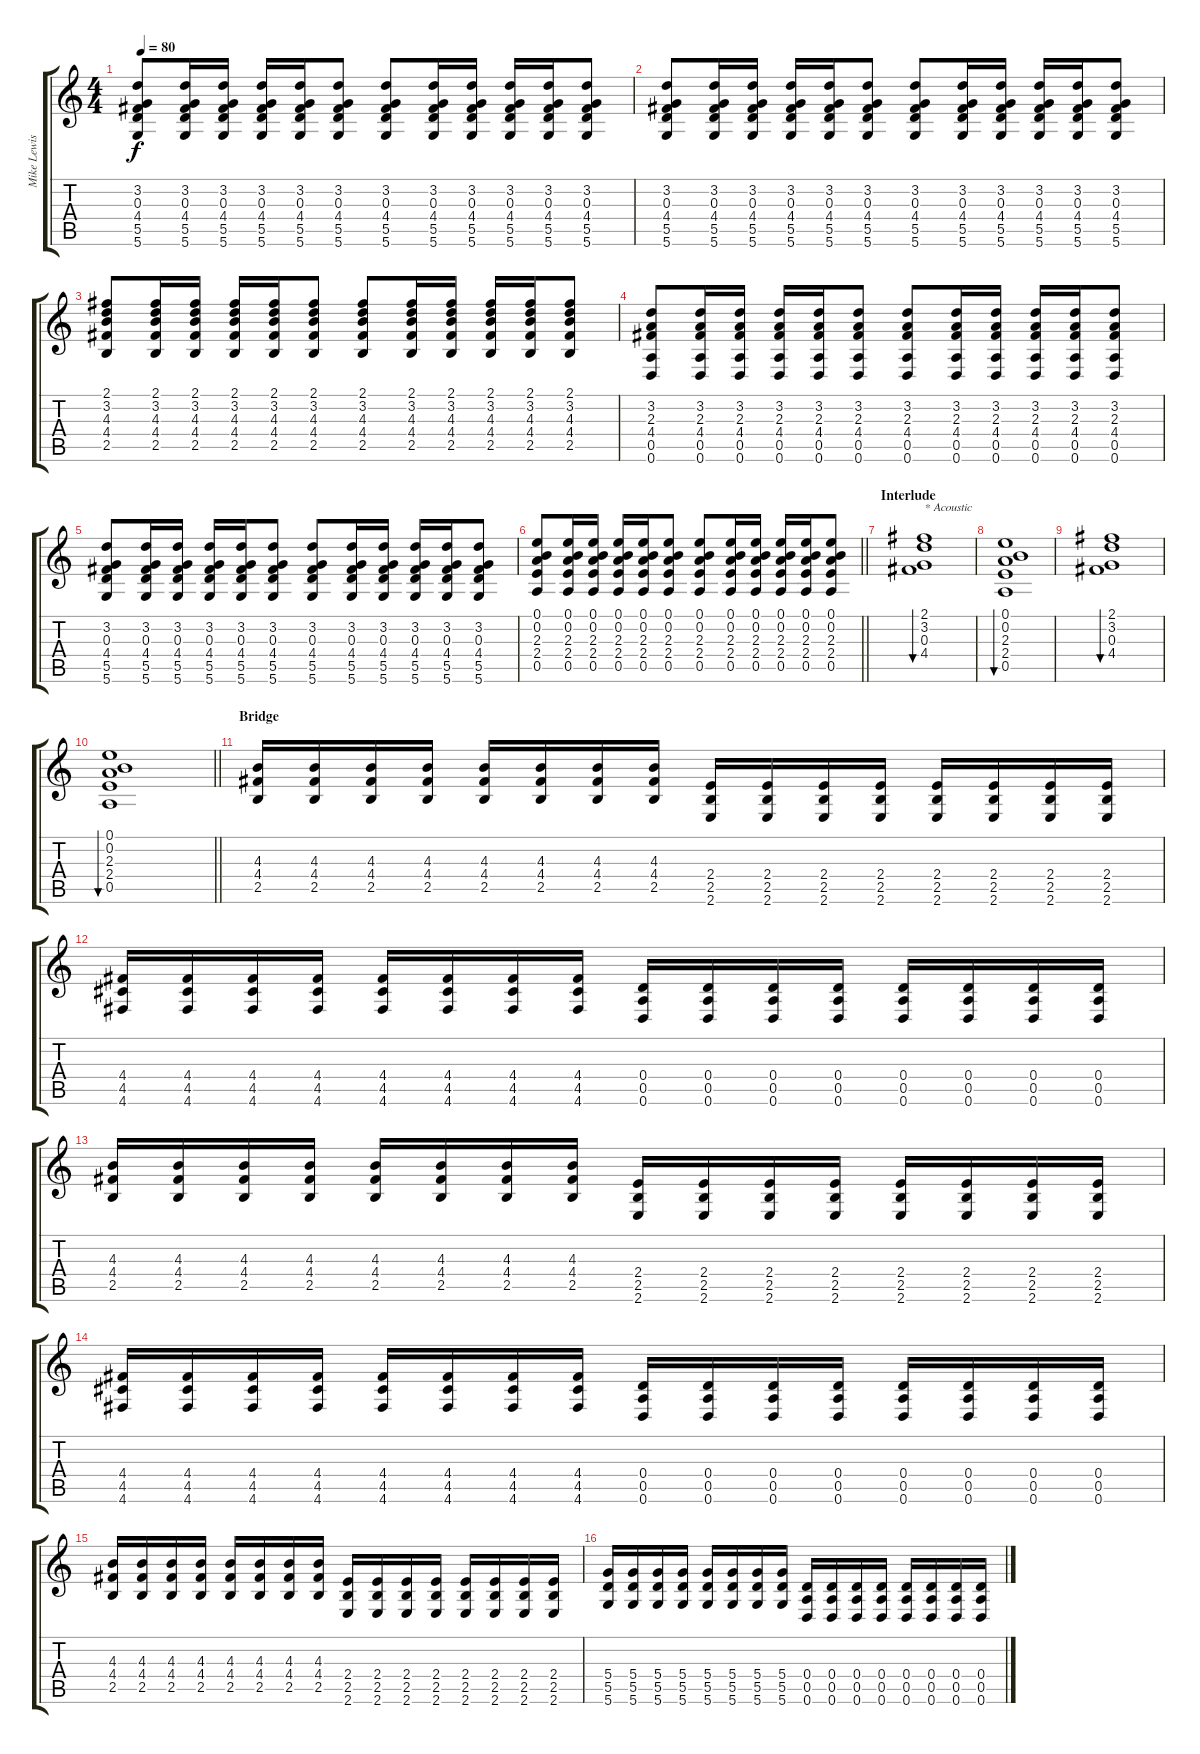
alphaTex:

\track ("Mike Lewis | Rhythm" "Mike Lewis") {instrument overdrivenguitar}
\staff {score tabs}
\tuning (E4 B3 G3 D3 A2 D2) {hide}
\ts (4 4)
\tempo 80
\clef g2
\ks c
(3.2 0.3 4.4 5.5 5.6).8{dy f} (3.2 0.3 4.4 5.5 5.6).16 (3.2 0.3 4.4 5.5 5.6).16 (3.2 0.3 4.4 5.5 5.6).16 (3.2 0.3 4.4 5.5 5.6).16 (3.2 0.3 4.4 5.5 5.6).8 (3.2 0.3 4.4 5.5 5.6).8 (3.2 0.3 4.4 5.5 5.6).16 (3.2 0.3 4.4 5.5 5.6).16 (3.2 0.3 4.4 5.5 5.6).16 (3.2 0.3 4.4 5.5 5.6).16 (3.2 0.3 4.4 5.5 5.6).8 |
(3.2 0.3 4.4 5.5 5.6).8 (3.2 0.3 4.4 5.5 5.6).16 (3.2 0.3 4.4 5.5 5.6).16 (3.2 0.3 4.4 5.5 5.6).16 (3.2 0.3 4.4 5.5 5.6).16 (3.2 0.3 4.4 5.5 5.6).8 (3.2 0.3 4.4 5.5 5.6).8 (3.2 0.3 4.4 5.5 5.6).16 (3.2 0.3 4.4 5.5 5.6).16 (3.2 0.3 4.4 5.5 5.6).16 (3.2 0.3 4.4 5.5 5.6).16 (3.2 0.3 4.4 5.5 5.6).8 |
(2.1 3.2 4.3 4.4 2.5).8 (2.1 3.2 4.3 4.4 2.5).16 (2.1 3.2 4.3 4.4 2.5).16 (2.1 3.2 4.3 4.4 2.5).16 (2.1 3.2 4.3 4.4 2.5).16 (2.1 3.2 4.3 4.4 2.5).8 (2.1 3.2 4.3 4.4 2.5).8 (2.1 3.2 4.3 4.4 2.5).16 (2.1 3.2 4.3 4.4 2.5).16 (2.1 3.2 4.3 4.4 2.5).16 (2.1 3.2 4.3 4.4 2.5).16 (2.1 3.2 4.3 4.4 2.5).8 |
(3.2 2.3 4.4 0.5 0.6).8 (3.2 2.3 4.4 0.5 0.6).16 (3.2 2.3 4.4 0.5 0.6).16 (3.2 2.3 4.4 0.5 0.6).16 (3.2 2.3 4.4 0.5 0.6).16 (3.2 2.3 4.4 0.5 0.6).8 (3.2 2.3 4.4 0.5 0.6).8 (3.2 2.3 4.4 0.5 0.6).16 (3.2 2.3 4.4 0.5 0.6).16 (3.2 2.3 4.4 0.5 0.6).16 (3.2 2.3 4.4 0.5 0.6).16 (3.2 2.3 4.4 0.5 0.6).8 |
(3.2 0.3 4.4 5.5 5.6).8 (3.2 0.3 4.4 5.5 5.6).16 (3.2 0.3 4.4 5.5 5.6).16 (3.2 0.3 4.4 5.5 5.6).16 (3.2 0.3 4.4 5.5 5.6).16 (3.2 0.3 4.4 5.5 5.6).8 (3.2 0.3 4.4 5.5 5.6).8 (3.2 0.3 4.4 5.5 5.6).16 (3.2 0.3 4.4 5.5 5.6).16 (3.2 0.3 4.4 5.5 5.6).16 (3.2 0.3 4.4 5.5 5.6).16 (3.2 0.3 4.4 5.5 5.6).8 |
\barLineRight lightlight
(0.1 0.2 2.3 2.4 0.5).8 (0.1 0.2 2.3 2.4 0.5).16 (0.1 0.2 2.3 2.4 0.5).16 (0.1 0.2 2.3 2.4 0.5).16 (0.1 0.2 2.3 2.4 0.5).16 (0.1 0.2 2.3 2.4 0.5).8 (0.1 0.2 2.3 2.4 0.5).8 (0.1 0.2 2.3 2.4 0.5).16 (0.1 0.2 2.3 2.4 0.5).16 (0.1 0.2 2.3 2.4 0.5).16 (0.1 0.2 2.3 2.4 0.5).16 (0.1 0.2 2.3 2.4 0.5).8 |
\section ("" "Interlude")
(2.1 3.2 0.3 4.4).1{bu 240 txt "* Acoustic" instrument acousticguitarsteel} |
(0.1 0.2 2.3 2.4 0.5).1{bu 240} |
(2.1 3.2 0.3 4.4).1{bu 240} |
\barLineRight lightlight
(0.1 0.2 2.3 2.4 0.5).1{bu 240} |
\section ("" "Bridge")
(4.3 4.4 2.5).16{instrument overdrivenguitar} (4.3 4.4 2.5).16 (4.3 4.4 2.5).16 (4.3 4.4 2.5).16 (4.3 4.4 2.5).16 (4.3 4.4 2.5).16 (4.3 4.4 2.5).16 (4.3 4.4 2.5).16 (2.4 2.5 2.6).16 (2.4 2.5 2.6).16 (2.4 2.5 2.6).16 (2.4 2.5 2.6).16 (2.4 2.5 2.6).16 (2.4 2.5 2.6).16 (2.4 2.5 2.6).16 (2.4 2.5 2.6).16 |
(4.4 4.5 4.6).16 (4.4 4.5 4.6).16 (4.4 4.5 4.6).16 (4.4 4.5 4.6).16 (4.4 4.5 4.6).16 (4.4 4.5 4.6).16 (4.4 4.5 4.6).16 (4.4 4.5 4.6).16 (0.4 0.5 0.6).16 (0.4 0.5 0.6).16 (0.4 0.5 0.6).16 (0.4 0.5 0.6).16 (0.4 0.5 0.6).16 (0.4 0.5 0.6).16 (0.4 0.5 0.6).16 (0.4 0.5 0.6).16 |
(4.3 4.4 2.5).16 (4.3 4.4 2.5).16 (4.3 4.4 2.5).16 (4.3 4.4 2.5).16 (4.3 4.4 2.5).16 (4.3 4.4 2.5).16 (4.3 4.4 2.5).16 (4.3 4.4 2.5).16 (2.4 2.5 2.6).16 (2.4 2.5 2.6).16 (2.4 2.5 2.6).16 (2.4 2.5 2.6).16 (2.4 2.5 2.6).16 (2.4 2.5 2.6).16 (2.4 2.5 2.6).16 (2.4 2.5 2.6).16 |
(4.4 4.5 4.6).16 (4.4 4.5 4.6).16 (4.4 4.5 4.6).16 (4.4 4.5 4.6).16 (4.4 4.5 4.6).16 (4.4 4.5 4.6).16 (4.4 4.5 4.6).16 (4.4 4.5 4.6).16 (0.4 0.5 0.6).16 (0.4 0.5 0.6).16 (0.4 0.5 0.6).16 (0.4 0.5 0.6).16 (0.4 0.5 0.6).16 (0.4 0.5 0.6).16 (0.4 0.5 0.6).16 (0.4 0.5 0.6).16 |
(4.3 4.4 2.5).16 (4.3 4.4 2.5).16 (4.3 4.4 2.5).16 (4.3 4.4 2.5).16 (4.3 4.4 2.5).16 (4.3 4.4 2.5).16 (4.3 4.4 2.5).16 (4.3 4.4 2.5).16 (2.4 2.5 2.6).16 (2.4 2.5 2.6).16 (2.4 2.5 2.6).16 (2.4 2.5 2.6).16 (2.4 2.5 2.6).16 (2.4 2.5 2.6).16 (2.4 2.5 2.6).16 (2.4 2.5 2.6).16 |
(5.4 5.5 5.6).16 (5.4 5.5 5.6).16 (5.4 5.5 5.6).16 (5.4 5.5 5.6).16 (5.4 5.5 5.6).16 (5.4 5.5 5.6).16 (5.4 5.5 5.6).16 (5.4 5.5 5.6).16 (0.4 0.5 0.6).16 (0.4 0.5 0.6).16 (0.4 0.5 0.6).16 (0.4 0.5 0.6).16 (0.4 0.5 0.6).16 (0.4 0.5 0.6).16 (0.4 0.5 0.6).16 (0.4 0.5 0.6).16
